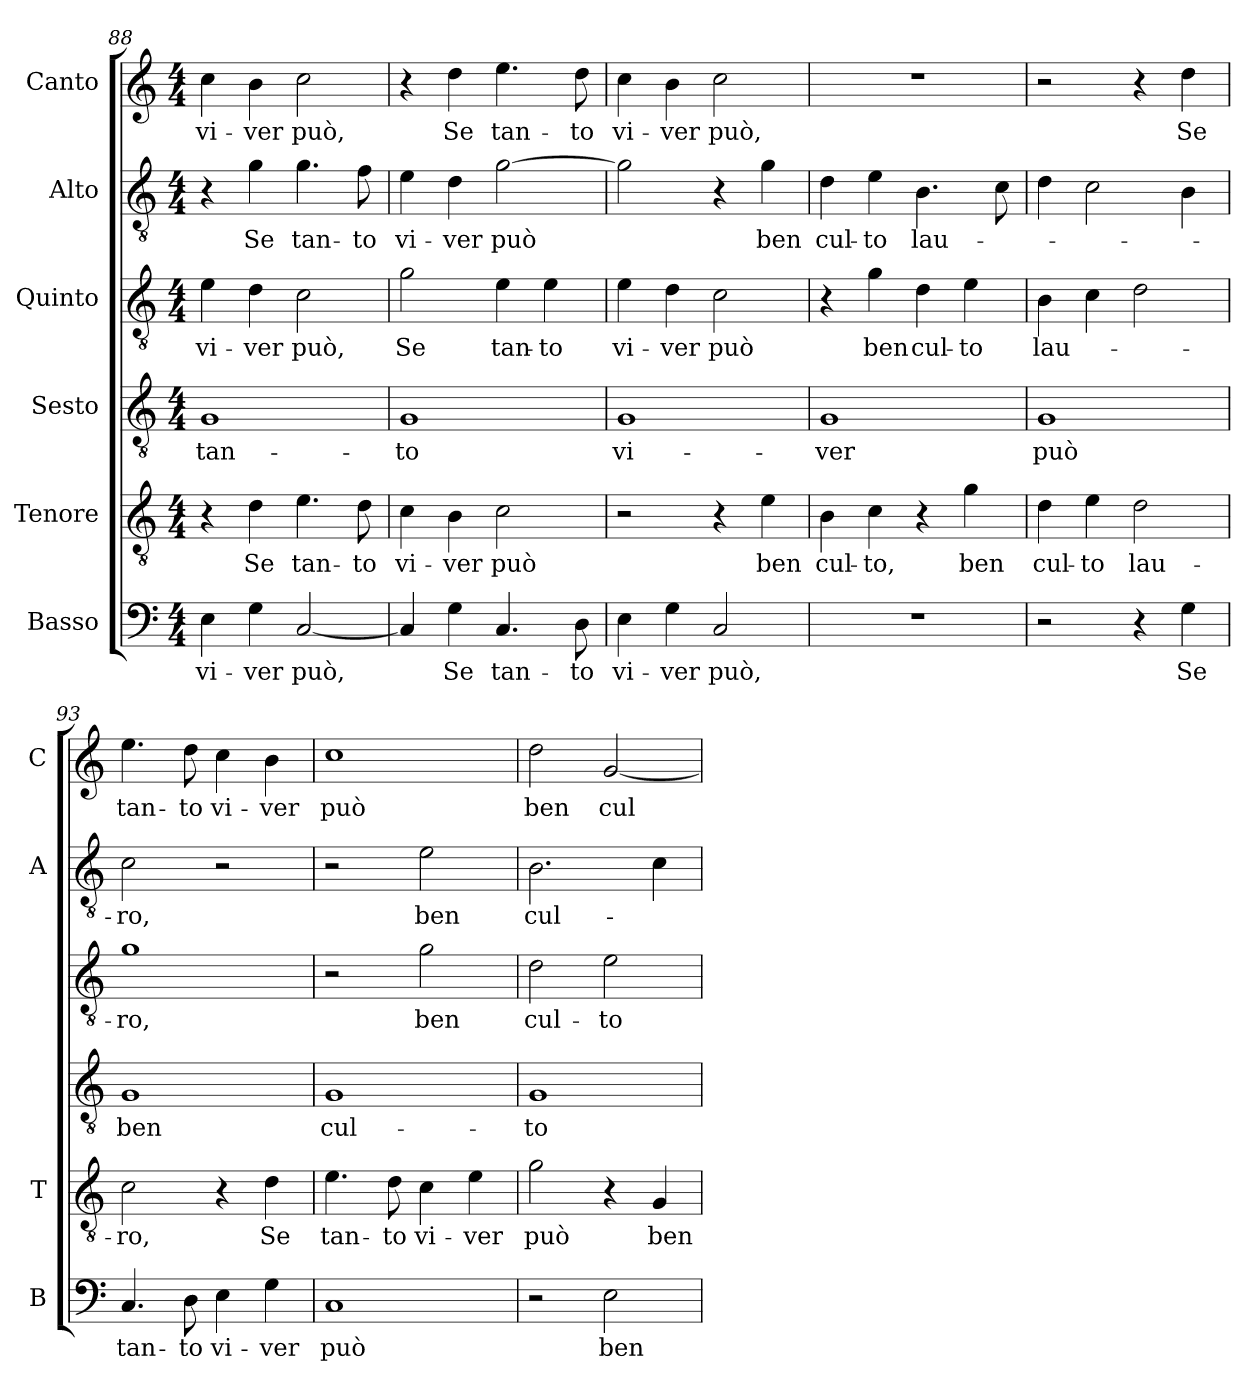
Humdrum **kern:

**kern	**text	**kern	**text	**kern	**text	**kern	**text	**kern	**text	**kern	**text
*part6	*part6	*part5	*part5	*part4	*part4	*part3	*part3	*part2	*part2	*part1	*part1
*staff6	*staff6	*staff5	*staff5	*staff4	*staff4	*staff3	*staff3	*staff2	*staff2	*staff1	*staff1
*I"Basso	*	*I"Tenore	*	*I"Sesto	*	*I"Quinto	*	*I"Alto	*	*I"Canto	*
*I'B	*	*I'T	*	*	*	*	*	*I'A	*	*I'C	*
*clefF4	*	*clefGv2	*	*clefGv2	*	*clefGv2	*	*clefGv2	*	*clefG2	*
*k[]	*	*k[]	*	*k[]	*	*k[]	*	*k[]	*	*k[]	*
*C:	*	*C:	*	*C:	*	*C:	*	*C:	*	*C:	*
*M4/4	*	*M4/4	*	*M4/4	*	*M4/4	*	*M4/4	*	*M4/4	*
=88	=88	=88	=88	=88	=88	=88	=88	=88	=88	=88	=88
!	!LO:LY:b	!	!	!	!	!	!	!	!	!	!
!	!	!	!	!	!LO:LY:b	!	!	!	!	!	!
!	!	!	!	!	!	!	!LO:LY:b	!	!	!	!
!	!	!	!	!	!	!	!	!	!	!	!LO:LY:b
4E\	vi-	4r	.	1G	tan-	4e\	vi-	4r	.	4cc\	vi-
!	!LO:LY:b	!	!	!	!	!	!	!	!	!	!
!	!	!	!LO:LY:b	!	!	!	!	!	!	!	!
!	!	!	!	!	!	!	!LO:LY:b	!	!	!	!
!	!	!	!	!	!	!	!	!	!LO:LY:b	!	!
!	!	!	!	!	!	!	!	!	!	!	!LO:LY:b
4G\	-ver	4d\	Se	.	.	4d\	-ver	4g\	Se	4b\	-ver
!	!LO:LY:b	!	!	!	!	!	!	!	!	!	!
!	!	!	!LO:LY:b	!	!	!	!	!	!	!	!
!	!	!	!	!	!	!	!LO:LY:b	!	!	!	!
!	!	!	!	!	!	!	!	!	!LO:LY:b	!	!
!	!	!	!	!	!	!	!	!	!	!	!LO:LY:b
[2C/	può,	4.e\	tan-	.	.	2c\	può,	4.g\	tan-	2cc\	può,
!	!	!	!LO:LY:b	!	!	!	!	!	!	!	!
!	!	!	!	!	!	!	!	!	!LO:LY:b	!	!
.	.	8d\	-to	.	.	.	.	8f\	-to	.	.
=89	=89	=89	=89	=89	=89	=89	=89	=89	=89	=89	=89
!	!	!	!LO:LY:b	!	!	!	!	!	!	!	!
!	!	!	!	!	!LO:LY:b	!	!	!	!	!	!
!	!	!	!	!	!	!	!LO:LY:b	!	!	!	!
!	!	!	!	!	!	!	!	!	!LO:LY:b	!	!
4C/]	.	4c\	vi-	1G	-to	2g\	Se	4e\	vi-	4r	.
!	!LO:LY:b	!	!	!	!	!	!	!	!	!	!
!	!	!	!LO:LY:b	!	!	!	!	!	!	!	!
!	!	!	!	!	!	!	!	!	!LO:LY:b	!	!
!	!	!	!	!	!	!	!	!	!	!	!LO:LY:b
4G\	Se	4B\	-ver	.	.	.	.	4d\	-ver	4dd\	Se
!	!LO:LY:b	!	!	!	!	!	!	!	!	!	!
!	!	!	!LO:LY:b	!	!	!	!	!	!	!	!
!	!	!	!	!	!	!	!LO:LY:b	!	!	!	!
!	!	!	!	!	!	!	!	!	!LO:LY:b	!	!
!	!	!	!	!	!	!	!	!	!	!	!LO:LY:b
4.C/	tan-	2c\	può	.	.	4e\	tan-	[2g\	può	4.ee\	tan-
!	!	!	!	!	!	!	!LO:LY:b	!	!	!	!
.	.	.	.	.	.	4e\	-to	.	.	.	.
!	!LO:LY:b	!	!	!	!	!	!	!	!	!	!
!	!	!	!	!	!	!	!	!	!	!	!LO:LY:b
8D\	-to	.	.	.	.	.	.	.	.	8dd\	-to
!!LO:LB:g=z
=90	=90	=90	=90	=90	=90	=90	=90	=90	=90	=90	=90
!	!LO:LY:b	!	!	!	!	!	!	!	!	!	!
!	!	!	!	!	!LO:LY:b	!	!	!	!	!	!
!	!	!	!	!	!	!	!LO:LY:b	!	!	!	!
!	!	!	!	!	!	!	!	!	!	!	!LO:LY:b
4E\	vi-	2r	.	1G	vi-	4e\	vi-	2g\]	.	4cc\	vi-
!	!LO:LY:b	!	!	!	!	!	!	!	!	!	!
!	!	!	!	!	!	!	!LO:LY:b	!	!	!	!
!	!	!	!	!	!	!	!	!	!	!	!LO:LY:b
4G\	-ver	.	.	.	.	4d\	-ver	.	.	4b\	-ver
!	!LO:LY:b	!	!	!	!	!	!	!	!	!	!
!	!	!	!	!	!	!	!LO:LY:b	!	!	!	!
!	!	!	!	!	!	!	!	!	!	!	!LO:LY:b
2C/	può,	4r	.	.	.	2c\	può	4r	.	2cc\	può,
!	!	!	!LO:LY:b	!	!	!	!	!	!	!	!
!	!	!	!	!	!	!	!	!	!LO:LY:b	!	!
.	.	4e\	ben	.	.	.	.	4g\	ben	.	.
=91	=91	=91	=91	=91	=91	=91	=91	=91	=91	=91	=91
!	!	!	!LO:LY:b	!	!	!	!	!	!	!	!
!	!	!	!	!	!LO:LY:b	!	!	!	!	!	!
!	!	!	!	!	!	!	!	!	!LO:LY:b	!	!
1r	.	4B\	cul-	1G	-ver	4r	.	4d\	cul-	1r	.
!	!	!	!LO:LY:b	!	!	!	!	!	!	!	!
!	!	!	!	!	!	!	!LO:LY:b	!	!	!	!
!	!	!	!	!	!	!	!	!	!LO:LY:b	!	!
.	.	4c\	-to,	.	.	4g\	ben	4e\	-to	.	.
!	!	!	!	!	!	!	!LO:LY:b	!	!	!	!
!	!	!	!	!	!	!	!	!	!LO:LY:b	!	!
.	.	4r	.	.	.	4d\	cul-	4.B\	lau-	.	.
!	!	!	!LO:LY:b	!	!	!	!	!	!	!	!
!	!	!	!	!	!	!	!LO:LY:b	!	!	!	!
.	.	4g\	ben	.	.	4e\	-to	.	.	.	.
.	.	.	.	.	.	.	.	8c\	.	.	.
=92	=92	=92	=92	=92	=92	=92	=92	=92	=92	=92	=92
!	!	!	!LO:LY:b	!	!	!	!	!	!	!	!
!	!	!	!	!	!LO:LY:b	!	!	!	!	!	!
!	!	!	!	!	!	!	!LO:LY:b	!	!	!	!
2r	.	4d\	cul-	1G	può	4B\	lau-	4d\	.	2r	.
!	!	!	!LO:LY:b	!	!	!	!	!	!	!	!
.	.	4e\	-to	.	.	4c\	.	2c\	.	.	.
!	!	!	!LO:LY:b	!	!	!	!	!	!	!	!
4r	.	2d\	lau-	.	.	2d\	.	.	.	4r	.
!	!LO:LY:b	!	!	!	!	!	!	!	!	!	!
!	!	!	!	!	!	!	!	!	!	!	!LO:LY:b
4G\	Se	.	.	.	.	.	.	4B\	.	4dd\	Se
=93	=93	=93	=93	=93	=93	=93	=93	=93	=93	=93	=93
!	!LO:LY:b	!	!	!	!	!	!	!	!	!	!
!	!	!	!LO:LY:b	!	!	!	!	!	!	!	!
!	!	!	!	!	!LO:LY:b	!	!	!	!	!	!
!	!	!	!	!	!	!	!LO:LY:b	!	!	!	!
!	!	!	!	!	!	!	!	!	!LO:LY:b	!	!
!	!	!	!	!	!	!	!	!	!	!	!LO:LY:b
4.C/	tan-	2c\	-ro,	1G	ben	1g	-ro,	2c\	-ro,	4.ee\	tan-
!	!LO:LY:b	!	!	!	!	!	!	!	!	!	!
!	!	!	!	!	!	!	!	!	!	!	!LO:LY:b
8D\	-to	.	.	.	.	.	.	.	.	8dd\	-to
!	!LO:LY:b	!	!	!	!	!	!	!	!	!	!
!	!	!	!	!	!	!	!	!	!	!	!LO:LY:b
4E\	vi-	4r	.	.	.	.	.	2r	.	4cc\	vi-
!	!LO:LY:b	!	!	!	!	!	!	!	!	!	!
!	!	!	!LO:LY:b	!	!	!	!	!	!	!	!
!	!	!	!	!	!	!	!	!	!	!	!LO:LY:b
4G\	-ver	4d\	Se	.	.	.	.	.	.	4b\	-ver
=94	=94	=94	=94	=94	=94	=94	=94	=94	=94	=94	=94
!	!LO:LY:b	!	!	!	!	!	!	!	!	!	!
!	!	!	!LO:LY:b	!	!	!	!	!	!	!	!
!	!	!	!	!	!LO:LY:b	!	!	!	!	!	!
!	!	!	!	!	!	!	!	!	!	!	!LO:LY:b
1C	può	4.e\	tan-	1G	cul-	2r	.	2r	.	1cc	può
!	!	!	!LO:LY:b	!	!	!	!	!	!	!	!
.	.	8d\	-to	.	.	.	.	.	.	.	.
!	!	!	!LO:LY:b	!	!	!	!	!	!	!	!
!	!	!	!	!	!	!	!LO:LY:b	!	!	!	!
!	!	!	!	!	!	!	!	!	!LO:LY:b	!	!
.	.	4c\	vi-	.	.	2g\	ben	2e\	ben	.	.
!	!	!	!LO:LY:b	!	!	!	!	!	!	!	!
.	.	4e\	-ver	.	.	.	.	.	.	.	.
=95	=95	=95	=95	=95	=95	=95	=95	=95	=95	=95	=95
!	!	!	!LO:LY:b	!	!	!	!	!	!	!	!
!	!	!	!	!	!LO:LY:b	!	!	!	!	!	!
!	!	!	!	!	!	!	!LO:LY:b	!	!	!	!
!	!	!	!	!	!	!	!	!	!LO:LY:b	!	!
!	!	!	!	!	!	!	!	!	!	!	!LO:LY:b
2r	.	2g\	può	1G	-to	2d\	cul-	2.B\	cul-	2dd\	ben
!	!LO:LY:b	!	!	!	!	!	!	!	!	!	!
!	!	!	!	!	!	!	!LO:LY:b	!	!	!	!
!	!	!	!	!	!	!	!	!	!	!	!LO:LY:b
2E\	ben	4r	.	.	.	2e\	-to	.	.	[2g/	cul-
!	!	!	!LO:LY:b	!	!	!	!	!	!	!	!
.	.	4G/	ben	.	.	.	.	4c\	.	.	.
=	=	=	=	=	=	=	=	=	=	=	=
*-	*-	*-	*-	*-	*-	*-	*-	*-	*-	*-	*-
